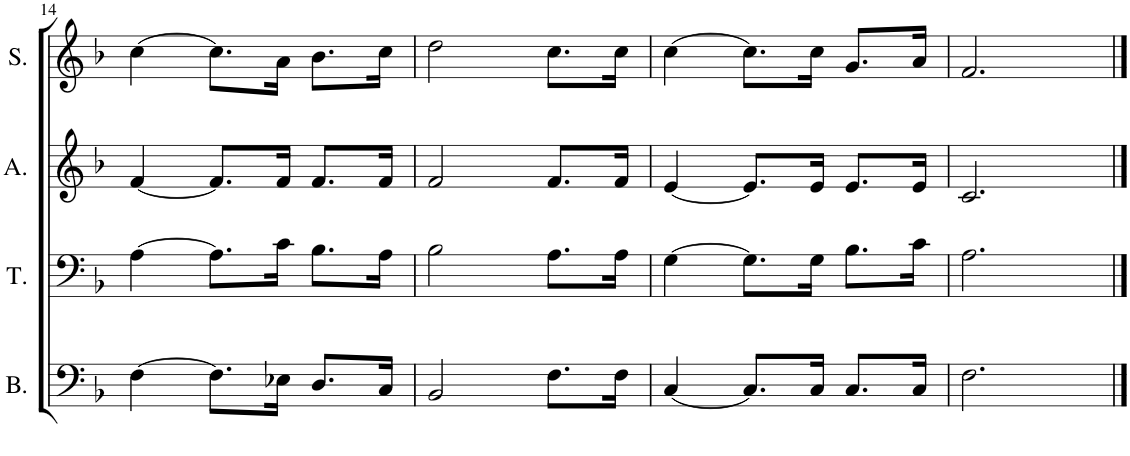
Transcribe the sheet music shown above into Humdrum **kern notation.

**kern	**kern	**kern	**kern
*part4	*part3	*part2	*part1
*staff4	*staff3	*staff2	*staff1
*I"Bass	*I"Tenor	*I"Alto	*I"Soprano
*I'B.	*I'T.	*I'A.	*I'S.
!!LO:PB:g=z
*clefF4	*clefF4	*clefG2	*clefG2
*k[b-]	*k[b-]	*k[b-]	*k[b-]
*M3/4	*M3/4	*M3/4	*M3/4
=14	=14	=14	=14
[4F\	[4A\	[4f/	[4cc\
8.F\L]	8.A\L]	8.f/L]	8.cc\L]
16E-X\Jk	16c\Jk	16f/Jk	16a\Jk
8.D/L	8.B-\L	8.f/L	8.b-\L
16C/Jk	16A\Jk	16f/Jk	16cc\Jk
=15	=15	=15	=15
2BB-/	2B-\	2f/	2dd\
8.F\L	8.A\L	8.f/L	8.cc\L
16F\Jk	16A\Jk	16f/Jk	16cc\Jk
=16	=16	=16	=16
[4C/	[4G\	[4e/	[4cc\
8.C/L]	8.G\L]	8.e/L]	8.cc\L]
16C/Jk	16G\Jk	16e/Jk	16cc\Jk
8.C/L	8.B-\L	8.e/L	8.g/L
16C/Jk	16c\Jk	16e/Jk	16a/Jk
=17	=17	=17	=17
2.F\	2.A\	2.c/	2.f/
==	==	==	==
*-	*-	*-	*-
